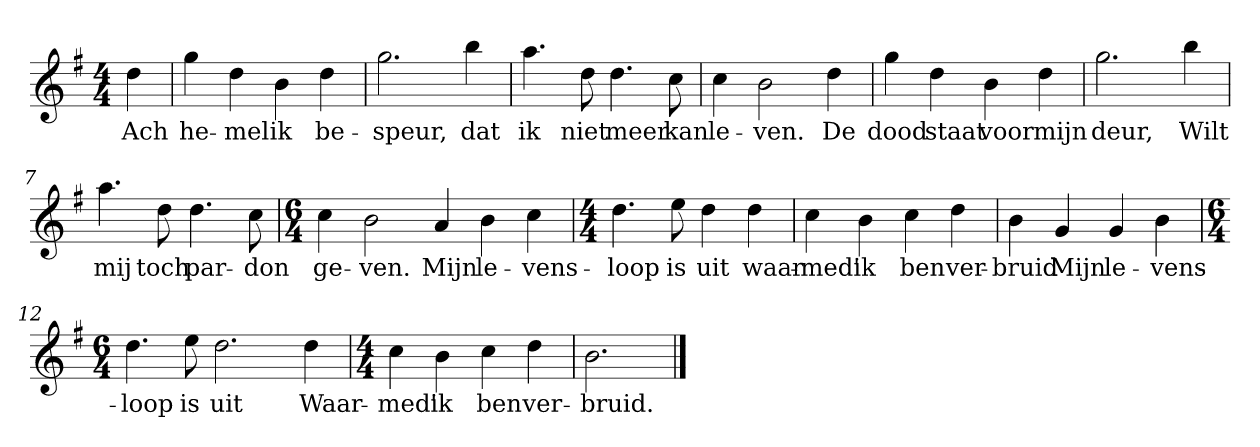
**kern	**text
*part1	*part1
*staff1	*staff1
*clefG2	*
*k[f#]	*
*G:	*
*M4/4	*
*MM120	*
=	=
4dd	Ach
=1	=1
4gg	he-
4dd	-mel
4b	ik
4dd	be-
=2	=2
2.gg	-speur,
4bb	dat
=3	=3
4.aa	ik
8dd	niet
4.dd	meer
8cc	kan
=4	=4
4cc	le-
2b	-ven.
4dd	De
=5	=5
4gg	dood
4dd	staat
4b	voor
4dd	mijn
=6	=6
2.gg	deur,
4bb	Wilt
=7	=7
4.aa	mij
8dd	toch
4.dd	par-
8cc	-don
=8	=8
*M6/4	*
4cc	ge-
2b	-ven.
4a	Mijn
4b	le-
4cc	-vens-
=9	=9
*M4/4	*
4.dd	-loop
8ee	is
4dd	uit
4dd	waar-
=10	=10
4cc	-med'
4b	ik
4cc	ben
4dd	ver-
=11	=11
4b	-bruid
4g	Mijn
4g	le-
4b	-vens-
=12	=12
*M6/4	*
4.dd	-loop
8ee	is
2.dd	uit
4dd	Waar-
=13	=13
*M4/4	*
4cc	-med'
4b	ik
4cc	ben
4dd	ver-
=14	=14
2.b	-bruid.
==	==
*-	*-
